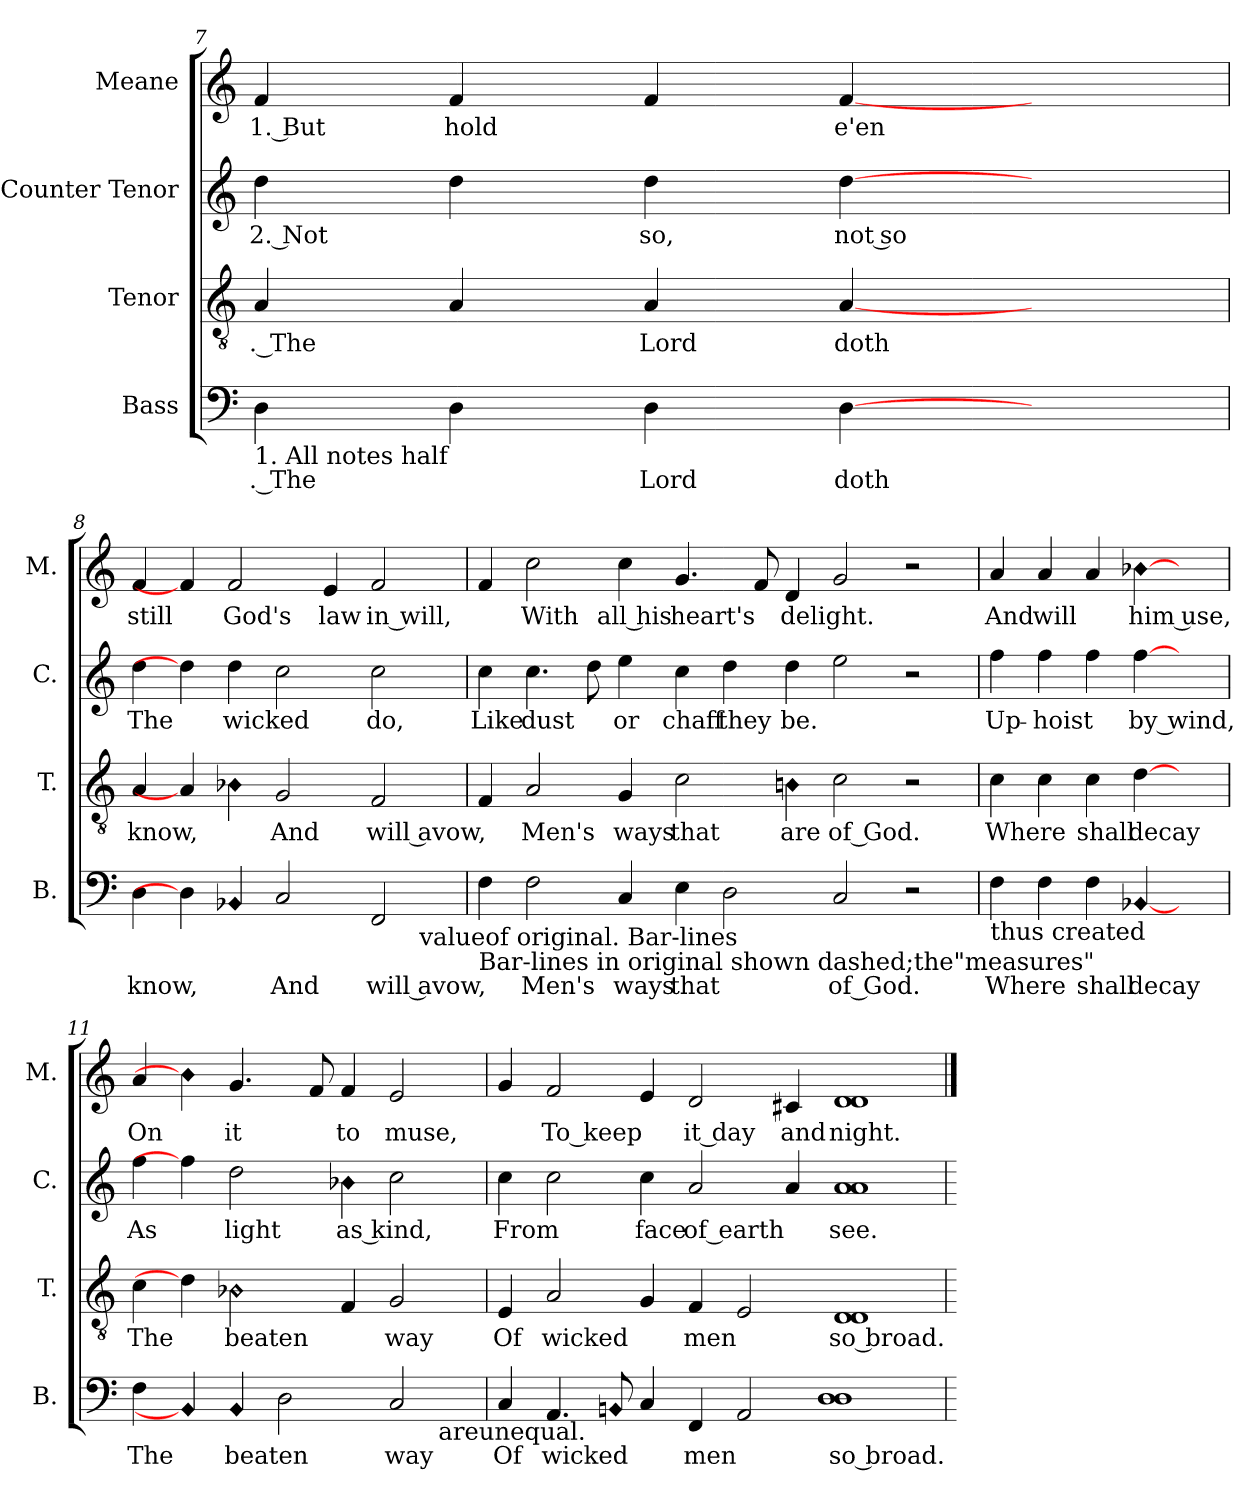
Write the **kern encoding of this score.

**kern	**text	**kern	**text	**kern	**text	**kern	**text
*part4	*part4	*part3	*part3	*part2	*part2	*part1	*part1
*staff4	*staff4	*staff3	*staff3	*staff2	*staff2	*staff1	*staff1
*I"Bass	*	*I"Tenor	*	*I"Counter  Tenor	*	*I"Meane	*
*I'B.	*	*I'T.	*	*I'C.	*	*I'M.	*
!!LO:LB:g=z
*clefF4	*	*clefGv2	*	*clefG2	*	*clefG2	*
=7	=7	=7	=7	=7	=7	=7	=7
!	!LO:LY:a:rj	!	!LO:LY:b:rj	!	!LO:LY:b:rj	!	!LO:LY:b:rj
4D>\	. The	4A/	. The	4dd\	2. Not	4f/	1. But
!	!	!	!	!	!	!	!LO:LY:b
4D\	.	4A/	.	4dd\	.	4f/	hold
!	!LO:LY:a:cj	!	!LO:LY:b:cj	!	!LO:LY:b:rj	!	!
4D\	Lord	4A/	Lord	4dd\	so,	4f/	.
!	!LO:LY:a	!	!LO:LY:b	!	!LO:LY:b:cj	!	!LO:LY:b
[4D\	doth	[4A/	doth	[4dd\	not so	[4f/	e'en
4ryy	.	4ryy	.	4ryy	.	4ryy	.
!LO:TX:b:t=1. All notes half	!	!	!	!	!	!	!
=8	=8	=8	=8	=8	=8	=8	=8
!	!LO:LY:a	!	!LO:LY:b	!	!LO:LY:b	!	!LO:LY:b:cj
*^	*	*	*	*	*	*	*
4D\	1.ryy	know,	4A/	know,	4dd\	The	4f/	still
4D\]	.	.	4A/]	.	4dd\]	.	4f/]	.
!LO:N:head=diamond	!	!	!LO:N:head=diamond	!	!	!LO:LY:b	!	!LO:LY:b:cj
4BB-X/	.	.	4B-X\	.	4dd\	wicked	2f/	God's
!	!	!LO:LY:a:cj	!	!LO:LY:b:cj	!	!	!	!
2C/	.	And	2G/	And	2cc\	.	.	.
!	!	!	!	!	!	!	!	!LO:LY:b:cj
.	.	.	.	.	.	.	4e/	law
!	!	!LO:LY:a:cj	!	!LO:LY:b:cj	!	!LO:LY:b:cj	!	!LO:LY:b:cj
2FF/	.	will avow,	2F/	will avow,	2cc\	do,	2f/	in will,
!	!LO:TX:b:t=valueof original. Bar-lines	!	!	!	!	!	!	!
.	4ryy	.	.	.	.	.	.	.
=9	=9	=9	=9	=9	=9	=9	=9	=9
!	!	!	!	!	!	!LO:LY:b:cj	!	!
*v	*v	*	*	*	*	*	*	*
4F\	.	4F/	.	4cc\	Like	4f/	.
!	!LO:LY:a	!	!LO:LY:b	!	!LO:LY:b	!	!LO:LY:b:cj
2F\	Men's	2A/	Men's	4.cc\	dust	2cc\	With
.	.	.	.	8dd\	.	.	.
!	!LO:LY:a	!	!LO:LY:b	!	!LO:LY:b:cj	!	!LO:LY:b:rj
4C/	ways	4G/	ways	4ee\	or	4cc\	all his
!	!LO:LY:a	!	!LO:LY:b	!	!LO:LY:b:cj	!	!LO:LY:b
4E\	that	2c\	that	4cc\	chaff	4.g/	heart's
!	!	!	!	!	!LO:LY:b	!	!
2D\	.	.	.	4dd\	they	.	.
.	.	.	.	.	.	8f/	.
!	!	!LO:N:head=diamond	!LO:LY:b:rj	!	!LO:LY:b	!	!LO:LY:b
.	.	4Bn\	are	4dd\	be.	4d/	delight.
!	!LO:LY:a:rj	!	!LO:LY:b:rj	!	!	!	!
2C/	of God.	2c\	of God.	2ee\	.	2g/	.
2r	.	2r	.	2r	.	2r	.
!LO:TX:b:t=Bar-lines in original shown dashed;the"measures"	!	!	!	!	!	!	!
=10	=10	=10	=10	=10	=10	=10	=10
!	!LO:LY:a	!	!LO:LY:b	!	!LO:LY:b	!	!LO:LY:b:cj
4F\	Where	4c\	Where	4ff\	Up-	4a>/	And
!	!	!	!	!	!LO:LY:b:cj	!	!LO:LY:b
4F\	.	4c\	.	4ff\	-hoist	4a/	will
!	!LO:LY:a	!	!LO:LY:b	!	!	!	!
4F\	shall	4c\	shall	4ff\	.	4a/	.
!LO:N:head=diamond	!LO:LY:a	!	!LO:LY:b	!	!LO:LY:b:rj	!LO:N:head=diamond	!LO:LY:b:cj
[4BB-X/	decay	[4d\	decay	[4ff\	by wind,	[4b-X\	him use,
4ryy	.	4ryy	.	4ryy	.	4ryy	.
!LO:TX:b:t=thus created	!	!	!	!	!	!	!
=11	=11	=11	=11	=11	=11	=11	=11
!	!LO:LY:a	!	!LO:LY:b	!	!LO:LY:b	!	!LO:LY:b
*^	*	*	*	*	*	*	*
4F\	1.ryy	The	4c\	The	4ff\	As	4a/	On
!LO:N:head=diamond	!	!	!	!	!	!	!LO:N:head=diamond	!
4BB-/]	.	.	4d\]	.	4ff\]	.	4b-\]	.
!LO:N:head=diamond	!	!LO:LY:a	!LO:N:head=diamond	!LO:LY:b	!	!LO:LY:b	!	!LO:LY:b
4BB/	.	beaten	2B-X\	beaten	2dd\	light	4.g/	it
2D\	.	.	.	.	.	.	.	.
.	.	.	.	.	.	.	8f/	.
!	!	!	!	!	!LO:N:head=diamond	!LO:LY:b:rj	!	!LO:LY:b
.	.	.	4F/	.	4b-X\	as kind,	4f/	to
!	!	!LO:LY:a:cj	!	!LO:LY:b:cj	!	!	!	!LO:LY:b
2C/	.	way	2G/	way	2cc\	.	2e/	muse,
!	!LO:TX:b:t=areunequal.	!	!	!	!	!	!	!
.	4ryy	.	.	.	.	.	.	.
=12	=12	=12	=12	=12	=12	=12	=12	=12
!	!	!LO:LY:a	!	!LO:LY:b	!	!LO:LY:b	!	!
*v	*v	*	*	*	*	*	*	*
4C/	Of	4E/	Of	4cc\	From	4g/	.
!	!LO:LY:a	!	!LO:LY:b	!	!	!	!LO:LY:b:cj
4.AA/	wicked	2A/	wicked	2cc\	.	2f/	To keep
!LO:N:head=diamond	!	!	!	!	!	!	!
8BBn/	.	.	.	.	.	.	.
!	!	!	!	!	!LO:LY:b:rj	!	!
4C/	.	4G/	.	4cc\	face	4e/	.
!	!LO:LY:a	!	!LO:LY:b	!	!LO:LY:b:rj	!	!LO:LY:b:rj
4FF/	men	4F/	men	2a/	of earth	2d/	it day
2AA/	.	2E/	.	.	.	.	.
!	!	!	!	!	!	!	!LO:LY:b
.	.	.	.	4a/	.	4c#X/	and
!	!LO:LY:a:rj	!	!LO:LY:b:rj	!	!LO:LY:b:rj	!	!LO:LY:b
(>1D 1D	so broad.	(<1D 1D	so broad.	(<1a/ 1a/	see.	(<1d 1d	night.
=	==	=	==	=	==	==	==
*-	*-	*-	*-	*-	*-	*-	*-
